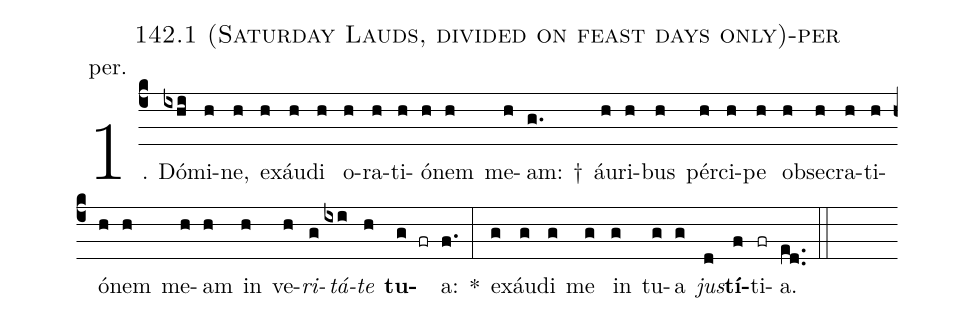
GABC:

name: 142.1 (Saturday Lauds, divided on feast days only)-per;
annotation: per.;
%%
(c4)1. Dó(ixhi)mi(h)ne,(h) ex(h)áu(h)di(h) o(h)ra(h)ti(h)ó(h)nem(h) me(h)am: †(g.) áu(h)ri(h)bus(h) pér(h)ci(h)pe(h) ob(h)se(h)cra(h)ti(h)ó(h)nem(h) me(h)am(h) in(h) ve(h)<i>ri</i>(g)<i>tá</i>(ixi)<i>te</i>(h) <b>tu</b>(g fr)a:(f.) *(:) ex(g)áu(g)di(g) me(g) in(g) tu(g)a(g) <i>jus</i>(d)<b>tí</b>(f)ti(fr)a.(ed..) (::)
